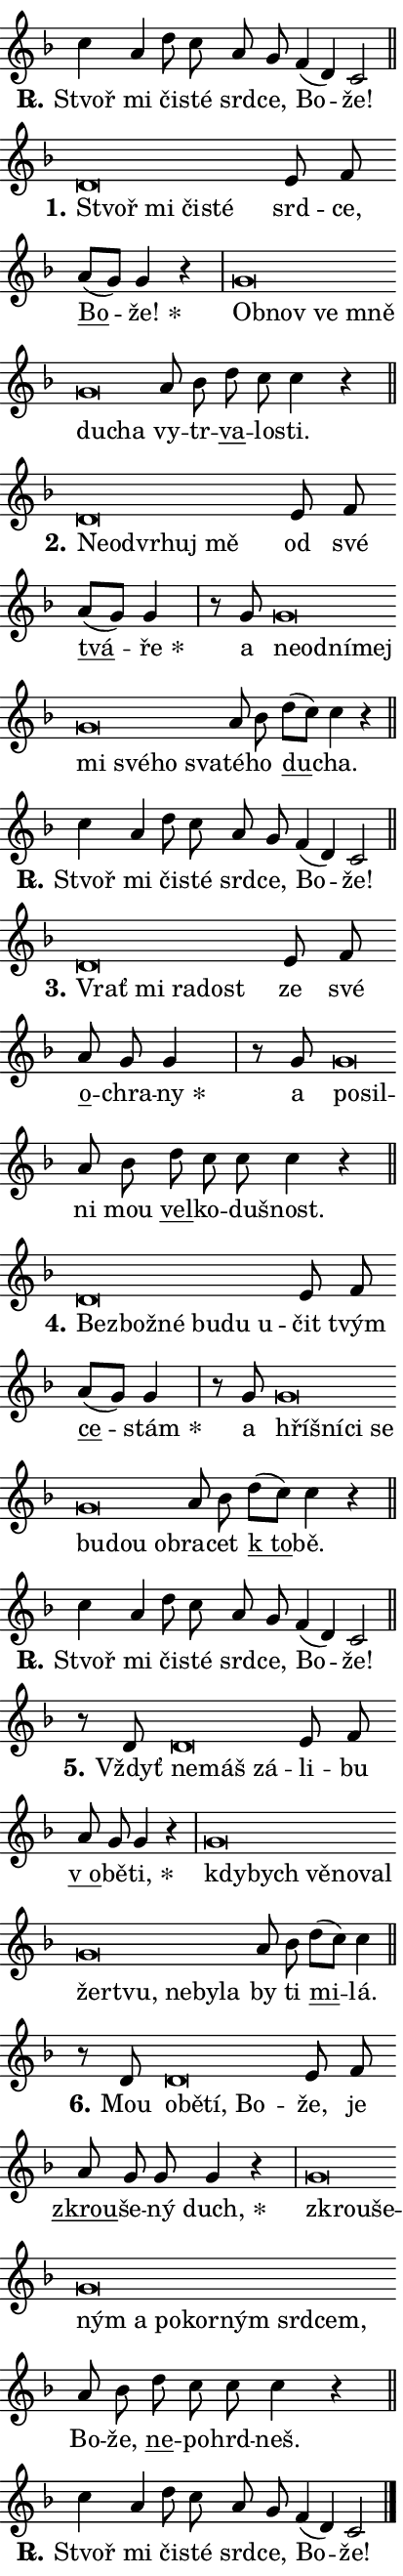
\version "2.24.0"
\header { tagline = "" }
\paper {
  indent = 0\cm
  top-margin = 0\cm
  right-margin = 0.13\cm % to fit lyric hyphens
  bottom-margin = 0\cm
  left-margin = 0\cm
  paper-width = 7\cm
  page-breaking = #ly:one-page-breaking
  system-system-spacing.basic-distance = #11
  score-system-spacing.basic-distance = #11
  ragged-last = ##f
}


%% Author: Thomas Morley
%% https://lists.gnu.org/archive/html/lilypond-user/2020-05/msg00002.html
#(define (line-position grob)
"Returns position of @var[grob} in current system:
   @code{'start}, if at first time-step
   @code{'end}, if at last time-step
   @code{'middle} otherwise
"
  (let* ((col (ly:item-get-column grob))
         (ln (ly:grob-object col 'left-neighbor))
         (rn (ly:grob-object col 'right-neighbor))
         (col-to-check-left (if (ly:grob? ln) ln col))
         (col-to-check-right (if (ly:grob? rn) rn col))
         (break-dir-left
           (and
             (ly:grob-property col-to-check-left 'non-musical #f)
             (ly:item-break-dir col-to-check-left)))
         (break-dir-right
           (and
             (ly:grob-property col-to-check-right 'non-musical #f)
             (ly:item-break-dir col-to-check-right))))
        (cond ((eqv? 1 break-dir-left) 'start)
              ((eqv? -1 break-dir-right) 'end)
              (else 'middle))))

#(define (tranparent-at-line-position vctor)
  (lambda (grob)
  "Relying on @code{line-position} select the relevant enry from @var{vctor}.
Used to determine transparency,"
    (case (line-position grob)
      ((end) (not (vector-ref vctor 0)))
      ((middle) (not (vector-ref vctor 1)))
      ((start) (not (vector-ref vctor 2))))))

noteHeadBreakVisibility =
#(define-music-function (break-visibility)(vector?)
"Makes @code{NoteHead}s transparent relying on @var{break-visibility}"
#{
  \override NoteHead.transparent =
    #(tranparent-at-line-position break-visibility)
#})

#(define delete-ledgers-for-transparent-note-heads
  (lambda (grob)
    "Reads whether a @code{NoteHead} is transparent.
If so this @code{NoteHead} is removed from @code{'note-heads} from
@var{grob}, which is supposed to be @code{LedgerLineSpanner}.
As a result ledgers are not printed for this @code{NoteHead}"
    (let* ((nhds-array (ly:grob-object grob 'note-heads))
           (nhds-list
             (if (ly:grob-array? nhds-array)
                 (ly:grob-array->list nhds-array)
                 '()))
           ;; Relies on the transparent-property being done before
           ;; Staff.LedgerLineSpanner.after-line-breaking is executed.
           ;; This is fragile ...
           (to-keep
             (remove
               (lambda (nhd)
                 (ly:grob-property nhd 'transparent #f))
               nhds-list)))
      ;; TODO find a better method to iterate over grob-arrays, similiar
      ;; to filter/remove etc for lists
      ;; For now rebuilt from scratch
      (set! (ly:grob-object grob 'note-heads)  '())
      (for-each
        (lambda (nhd)
          (ly:pointer-group-interface::add-grob grob 'note-heads nhd))
        to-keep))))

squashNotes = {
  \override NoteHead.X-extent = #'(-0.2 . 0.2)
  \override NoteHead.Y-extent = #'(-0.75 . 0)
  \override NoteHead.stencil =
    #(lambda (grob)
       (let ((pos (ly:grob-property grob 'staff-position)))
         (begin
           (if (< pos -7) (display "ERROR: Lower brevis then expected\n") (display ""))
           (if (<= pos -6) ly:text-interface::print ly:note-head::print))))
}
unSquashNotes = {
  \revert NoteHead.X-extent
  \revert NoteHead.Y-extent
  \revert NoteHead.stencil
}

hideNotes = \noteHeadBreakVisibility #begin-of-line-visible
unHideNotes = \noteHeadBreakVisibility #all-visible

% work-around for resetting accidentals
% https://lilypond.org/doc/v2.23/Documentation/notation/displaying-rhythms#unmetered-music
cadenzaMeasure = {
  \cadenzaOff
  \partial 1024 s1024
  \cadenzaOn
}

#(define-markup-command (accent layout props text) (markup?)
  "Underline accented syllable"
  (interpret-markup layout props
    #{\markup \override #'(offset . 4.3) \underline { #text }#}))

responsum = \markup \concat {
  "R" \hspace #-1.05 \path #0.1 #'((moveto 0 0.07) (lineto 0.9 0.8)) \hspace #0.05 "."
}

spaceSize = #0.6828661417322834 % exact space size for TeX Gyre Schola

\layout {
  \context {
    \Staff
    \remove "Time_signature_engraver"
    \override LedgerLineSpanner.after-line-breaking = #delete-ledgers-for-transparent-note-heads
  }
  \context {
    \Lyrics {
      \override LyricSpace.minimum-distance = \spaceSize
      \override LyricText.font-name = #"TeX Gyre Schola"
      \override LyricText.font-size = 1
      \override StanzaNumber.font-name = #"TeX Gyre Schola Bold"
      \override StanzaNumber.font-size = 1
    }
  }
  \context {
    \Score 
    \override NoteHead.text =
      #(lambda (grob) 
        (let ((pos (ly:grob-property grob 'staff-position)))
          #{\markup {
            \combine
              \halign #-0.55 \raise #(if (= pos -6) 0 0.5) \override #'(thickness . 2) \draw-line #'(3.2 . 0)
              \musicglyph "noteheads.sM1"
          }#}))
  }
}

% magnetic-lyrics.ily
%
%   written by
%     Jean Abou Samra <jean@abou-samra.fr>
%     Werner Lemberg <wl@gnu.org>
%
%   adapted by
%     Jiri Hon <jiri.hon@gmail.com>
%
% Version 2022-Apr-15

% https://www.mail-archive.com/lilypond-user@gnu.org/msg149350.html

#(define (Left_hyphen_pointer_engraver context)
   "Collect syllable-hyphen-syllable occurrences in lyrics and store
them in properties.  This engraver only looks to the left.  For
example, if the lyrics input is @code{foo -- bar}, it does the
following.

@itemize @bullet
@item
Set the @code{text} property of the @code{LyricHyphen} grob between
@q{foo} and @q{bar} to @code{foo}.

@item
Set the @code{left-hyphen} property of the @code{LyricText} grob with
text @q{foo} to the @code{LyricHyphen} grob between @q{foo} and
@q{bar}.
@end itemize

Use this auxiliary engraver in combination with the
@code{lyric-@/text::@/apply-@/magnetic-@/offset!} hook."
   (let ((hyphen #f)
         (text #f))
     (make-engraver
      (acknowledgers
       ((lyric-syllable-interface engraver grob source-engraver)
        (set! text grob)))
      (end-acknowledgers
       ((lyric-hyphen-interface engraver grob source-engraver)
        ;(when (not (grob::has-interface grob 'lyric-space-interface))
          (set! hyphen grob)));)
      ((stop-translation-timestep engraver)
       (when (and text hyphen)
         (ly:grob-set-object! text 'left-hyphen hyphen))
       (set! text #f)
       (set! hyphen #f)))))

#(define (lyric-text::apply-magnetic-offset! grob)
   "If the space between two syllables is less than the value in
property @code{LyricText@/.details@/.squash-threshold}, move the right
syllable to the left so that it gets concatenated with the left
syllable.

Use this function as a hook for
@code{LyricText@/.after-@/line-@/breaking} if the
@code{Left_@/hyphen_@/pointer_@/engraver} is active."
   (let ((hyphen (ly:grob-object grob 'left-hyphen #f)))
     (when hyphen
       (let ((left-text (ly:spanner-bound hyphen LEFT)))
         (when (grob::has-interface left-text 'lyric-syllable-interface)
           (let* ((common (ly:grob-common-refpoint grob left-text X))
                  (this-x-ext (ly:grob-extent grob common X))
                  (left-x-ext
                   (begin
                     ;; Trigger magnetism for left-text.
                     (ly:grob-property left-text 'after-line-breaking)
                     (ly:grob-extent left-text common X)))
                  ;; `delta` is the gap width between two syllables.
                  (delta (- (interval-start this-x-ext)
                            (interval-end left-x-ext)))
                  (details (ly:grob-property grob 'details))
                  (threshold (assoc-get 'squash-threshold details 0.2)))
             (when (< delta threshold)
               (let* (;; We have to manipulate the input text so that
                      ;; ligatures crossing syllable boundaries are not
                      ;; disabled.  For languages based on the Latin
                      ;; script this is essentially a beautification.
                      ;; However, for non-Western scripts it can be a
                      ;; necessity.
                      (lt (ly:grob-property left-text 'text))
                      (rt (ly:grob-property grob 'text))
                      (is-space (grob::has-interface hyphen 'lyric-space-interface))
                      (space (if is-space " " ""))
                      (extra-delta (if is-space spaceSize 0))
                      ;; Append new syllable.
                      (ltrt-space (if (and (string? lt) (string? rt))
                                (string-append lt space rt)
                                (make-concat-markup (list lt space rt))))
                      ;; Right-align `ltrt` to the right side.
                      (ltrt-space-markup (grob-interpret-markup
                               grob
                               (make-translate-markup
                                (cons (interval-length this-x-ext) 0)
                                (make-right-align-markup ltrt-space)))))
                 (begin
                   ;; Don't print `left-text`.
                   (ly:grob-set-property! left-text 'stencil #f)
                   ;; Set text and stencil (which holds all collected
                   ;; syllables so far) and shift it to the left.
                   (ly:grob-set-property! grob 'text ltrt-space)
                   (ly:grob-set-property! grob 'stencil ltrt-space-markup)
                   (ly:grob-translate-axis! grob (- (- delta extra-delta)) X))))))))))


#(define (lyric-hyphen::displace-bounds-first grob)
   ;; Make very sure this callback isn't triggered too early.
   (let ((left (ly:spanner-bound grob LEFT))
         (right (ly:spanner-bound grob RIGHT)))
     (ly:grob-property left 'after-line-breaking)
     (ly:grob-property right 'after-line-breaking)
     (ly:lyric-hyphen::print grob)))

squashThreshold = #0.4

\layout {
  \context {
    \Lyrics
    \consists #Left_hyphen_pointer_engraver
    \override LyricText.after-line-breaking =
      #lyric-text::apply-magnetic-offset!
    \override LyricHyphen.stencil = #lyric-hyphen::displace-bounds-first
    \override LyricText.details.squash-threshold = \squashThreshold
    \override LyricHyphen.minimum-distance = 0
    \override LyricHyphen.minimum-length = \squashThreshold
  }
}

squashText = \override LyricText.details.squash-threshold = 9999
unSquashText = \override LyricText.details.squash-threshold = \squashThreshold

leftText = \override LyricText.self-alignment-X = #LEFT
unLeftText = \revert LyricText.self-alignment-X

starOffset = #(lambda (grob) 
                (let ((x_offset (ly:self-alignment-interface::aligned-on-x-parent grob)))
                  (if (= x_offset 0) 0 (+ x_offset 1.2))))

star = #(define-music-function (syllable)(string?)
"Append star separator at the end of a syllable"
#{
  \once \override LyricText.X-offset = #starOffset
  \lyricmode { \markup {
    #syllable
    \override #'((font-name . "TeX Gyre Schola Bold")) \hspace #0.2 \lower #0.65 \larger "*"
  } }
#})

starAccent = #(define-music-function (syllable)(string?)
"Append star separator at the end of a syllable and make accent"
#{
  \once \override LyricText.X-offset = #starOffset
  \lyricmode { \markup {
    \accent #syllable
    \override #'((font-name . "TeX Gyre Schola Bold")) \hspace #0.2 \lower #0.65 \larger "*"
  } }
#})

breath = #(define-music-function (syllable)(string?)
"Append breathing indicator at the end of a syllable"
#{
  \lyricmode { \markup { #syllable "+" } }
#})

optionalBreath = #(define-music-function (syllable)(string?)
"Append optional breathing indicator at the end of a syllable"
#{
  \lyricmode { \markup { #syllable "(+)" } }
#})


\score {
    <<
        \new Voice = "melody" { \cadenzaOn \key f \major \relative { c''4 a d8 c a g \bar "" f4( d) c2 \cadenzaMeasure \bar "||" \break } }
        \new Lyrics \lyricsto "melody" { \lyricmode { \set stanza = \responsum
Stvoř mi či -- sté srd -- ce, Bo -- že! } }
    >>
    \layout {}
}

\score {
    <<
        \new Voice = "melody" { \cadenzaOn \key f \major \relative { \squashNotes d'\breve*1/16 \hideNotes \breve*1/16 \bar "" \breve*1/16 \breve*1/16 \bar "" \unHideNotes \unSquashNotes e8 f \bar "" a[( g)] g4 r \cadenzaMeasure \bar "|" \squashNotes g\breve*1/16 \hideNotes \breve*1/16 \bar "" \breve*1/16 \bar "" \breve*1/16 \bar "" \breve*1/16 \breve*1/16 \bar "" \unHideNotes \unSquashNotes a8 bes \bar "" d c c4 r \cadenzaMeasure \bar "||" \break } }
        \new Lyrics \lyricsto "melody" { \lyricmode { \set stanza = "1."
\leftText Stvoř \squashText mi či -- sté \unLeftText \unSquashText srd -- ce, \markup \accent Bo -- \star že! \leftText Ob -- \squashText nov ve mně du -- cha \unLeftText \unSquashText vy -- tr -- \markup \accent va -- lo -- sti. } }
    >>
    \layout {}
}

\score {
    <<
        \new Voice = "melody" { \cadenzaOn \key f \major \relative { \squashNotes d'\breve*1/16 \hideNotes \breve*1/16 \bar "" \breve*1/16 \bar "" \breve*1/16 \breve*1/16 \bar "" \unHideNotes \unSquashNotes e8 f \bar "" a[( g)] g4 \cadenzaMeasure \bar "|" r8 g \squashNotes g\breve*1/16 \hideNotes \breve*1/16 \bar "" \breve*1/16 \bar "" \breve*1/16 \bar "" \breve*1/16 \bar "" \breve*1/16 \bar "" \breve*1/16 \breve*1/16 \bar "" \unHideNotes \unSquashNotes a8 bes \bar "" d[( c)] c4 r \cadenzaMeasure \bar "||" \break } }
        \new Lyrics \lyricsto "melody" { \lyricmode { \set stanza = "2."
\leftText Ne -- \squashText od -- vr -- huj mě \unLeftText \unSquashText od své \markup \accent tvá -- \star ře a \leftText ne -- \squashText od -- ní -- mej mi své -- ho sva -- \unLeftText \unSquashText té -- ho \markup \accent du -- cha. } }
    >>
    \layout {}
}

\score {
    <<
        \new Voice = "melody" { \cadenzaOn \key f \major \relative { c''4 a d8 c a g \bar "" f4( d) c2 \cadenzaMeasure \bar "||" \break } }
        \new Lyrics \lyricsto "melody" { \lyricmode { \set stanza = \responsum
Stvoř mi či -- sté srd -- ce, Bo -- že! } }
    >>
    \layout {}
}

\score {
    <<
        \new Voice = "melody" { \cadenzaOn \key f \major \relative { \squashNotes d'\breve*1/16 \hideNotes \breve*1/16 \bar "" \breve*1/16 \breve*1/16 \bar "" \unHideNotes \unSquashNotes e8 f \bar "" a g g4 \cadenzaMeasure \bar "|" r8 g \squashNotes g\breve*1/16 \hideNotes \breve*1/16 \bar "" \unHideNotes \unSquashNotes a8 bes \bar "" d c c c4 r \cadenzaMeasure \bar "||" \break } }
        \new Lyrics \lyricsto "melody" { \lyricmode { \set stanza = "3."
\leftText Vrať \squashText mi ra -- dost \unLeftText \unSquashText ze své \markup \accent o -- chra -- \star ny a \leftText po -- \squashText sil -- \unLeftText \unSquashText ni mou \markup \accent vel -- ko -- du -- šnost. } }
    >>
    \layout {}
}

\score {
    <<
        \new Voice = "melody" { \cadenzaOn \key f \major \relative { \squashNotes d'\breve*1/16 \hideNotes \breve*1/16 \bar "" \breve*1/16 \bar "" \breve*1/16 \bar "" \breve*1/16 \breve*1/16 \bar "" \unHideNotes \unSquashNotes e8 f \bar "" a[( g)] g4 \cadenzaMeasure \bar "|" r8 g \squashNotes g\breve*1/16 \hideNotes \breve*1/16 \bar "" \breve*1/16 \bar "" \breve*1/16 \bar "" \breve*1/16 \bar "" \breve*1/16 \breve*1/16 \bar "" \unHideNotes \unSquashNotes a8 bes \bar "" d[( c)] c4 r \cadenzaMeasure \bar "||" \break } }
        \new Lyrics \lyricsto "melody" { \lyricmode { \set stanza = "4."
\leftText Bez -- \squashText bož -- né bu -- du u -- \unLeftText \unSquashText čit tvým \markup \accent ce -- \star stám a \leftText hří -- \squashText šní -- ci se bu -- dou ob -- \unLeftText \unSquashText ra -- cet \markup \accent "k to" -- bě. } }
    >>
    \layout {}
}

\score {
    <<
        \new Voice = "melody" { \cadenzaOn \key f \major \relative { c''4 a d8 c a g \bar "" f4( d) c2 \cadenzaMeasure \bar "||" \break } }
        \new Lyrics \lyricsto "melody" { \lyricmode { \set stanza = \responsum
Stvoř mi či -- sté srd -- ce, Bo -- že! } }
    >>
    \layout {}
}

\score {
    <<
        \new Voice = "melody" { \cadenzaOn \key f \major \relative { r8 d' \squashNotes d\breve*1/16 \hideNotes \breve*1/16 \breve*1/16 \bar "" \unHideNotes \unSquashNotes e8 f \bar "" a g g4 r \cadenzaMeasure \bar "|" \squashNotes g\breve*1/16 \hideNotes \breve*1/16 \bar "" \breve*1/16 \bar "" \breve*1/16 \bar "" \breve*1/16 \bar "" \breve*1/16 \bar "" \breve*1/16 \bar "" \breve*1/16 \bar "" \breve*1/16 \breve*1/16 \bar "" \unHideNotes \unSquashNotes a8 bes \bar "" d[( c)] c4 \cadenzaMeasure \bar "||" \break } }
        \new Lyrics \lyricsto "melody" { \lyricmode { \set stanza = "5."
Vždyť \leftText ne -- \squashText máš zá -- \unLeftText \unSquashText li -- bu \markup \accent "v o" -- bě -- \star ti, \leftText kdy -- \squashText bych vě -- no -- val žer -- tvu, ne -- by -- la \unLeftText \unSquashText by ti \markup \accent mi -- lá. } }
    >>
    \layout {}
}

\score {
    <<
        \new Voice = "melody" { \cadenzaOn \key f \major \relative { r8 d' \squashNotes d\breve*1/16 \hideNotes \breve*1/16 \bar "" \breve*1/16 \breve*1/16 \bar "" \unHideNotes \unSquashNotes e8 f \bar "" a g g g4 r \cadenzaMeasure \bar "|" \squashNotes g\breve*1/16 \hideNotes \breve*1/16 \bar "" \breve*1/16 \bar "" \breve*1/16 \bar "" \breve*1/16 \bar "" \breve*1/16 \bar "" \breve*1/16 \bar "" \breve*1/16 \breve*1/16 \bar "" \unHideNotes \unSquashNotes a8 bes \bar "" d c c c4 r \cadenzaMeasure \bar "||" \break } }
        \new Lyrics \lyricsto "melody" { \lyricmode { \set stanza = "6."
Mou \leftText o -- \squashText bě -- tí, Bo -- \unLeftText \unSquashText že, je \markup \accent zkrou -- še -- ný \star duch, \leftText zkrou -- \squashText še -- ným a po -- kor -- ným srd -- cem, \unLeftText \unSquashText Bo -- že, \markup \accent ne -- po -- hrd -- neš. } }
    >>
    \layout {}
}

\score {
    <<
        \new Voice = "melody" { \cadenzaOn \key f \major \relative { c''4 a d8 c a g \bar "" f4( d) c2 \cadenzaMeasure \bar "||" \break } \bar "|." }
        \new Lyrics \lyricsto "melody" { \lyricmode { \set stanza = \responsum
Stvoř mi či -- sté srd -- ce, Bo -- že! } }
    >>
    \layout {}
}
